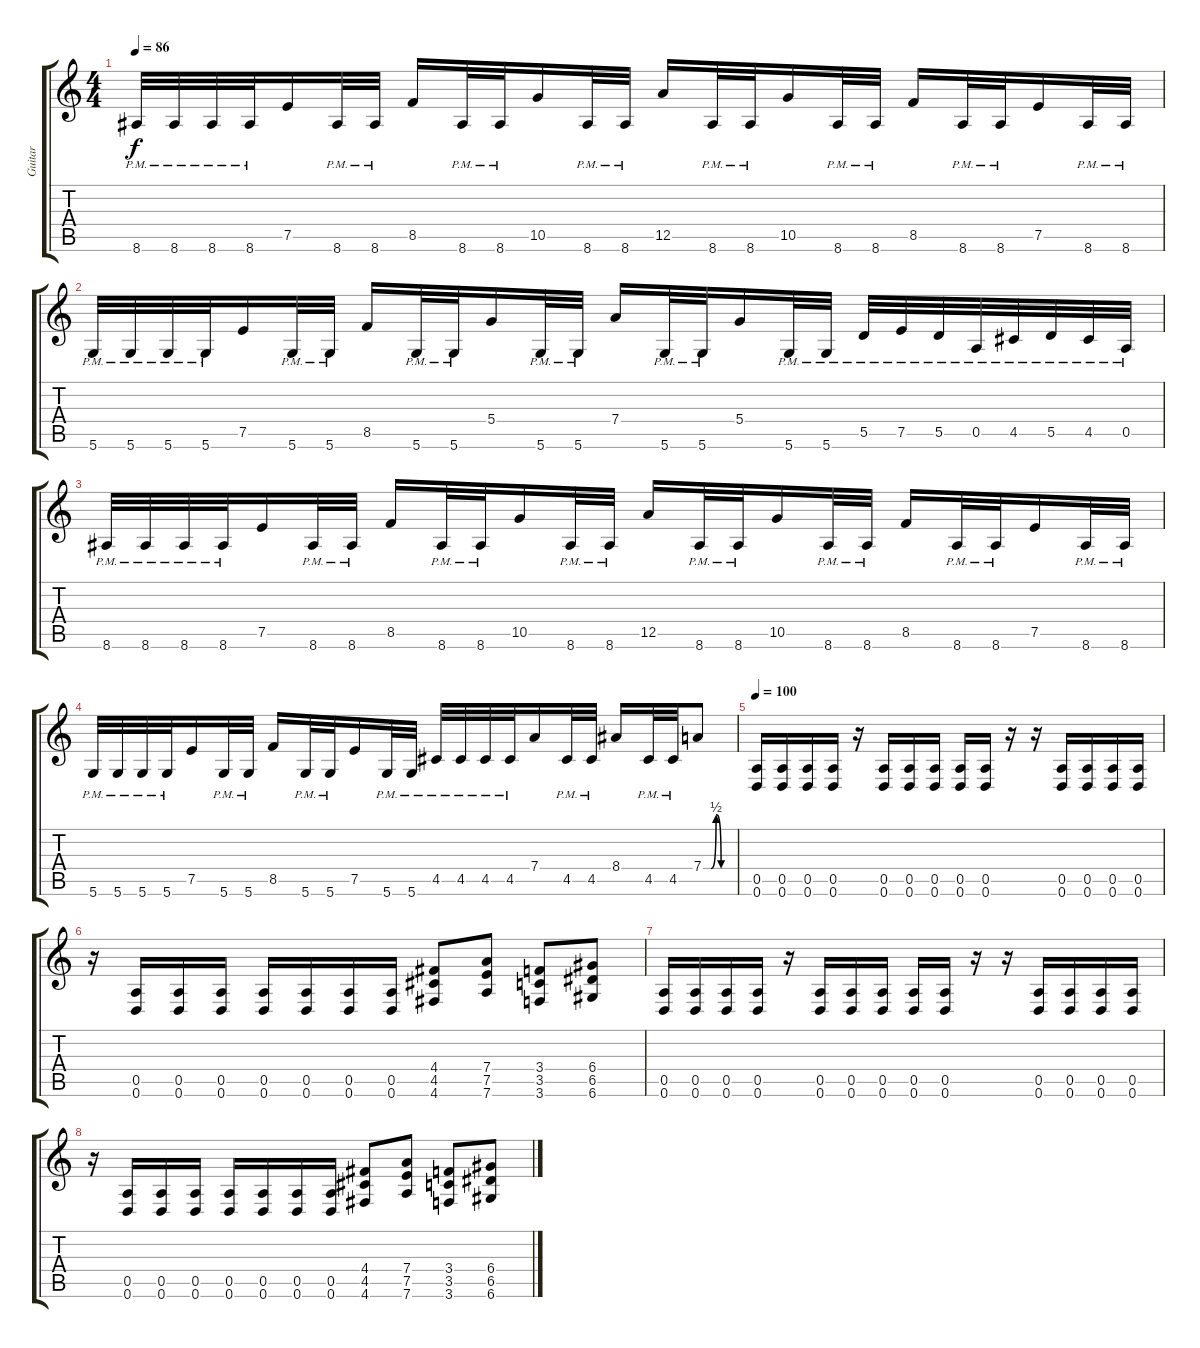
\track ("Guitar" "Guitar") {instrument distortionguitar}
\staff {score tabs}
\tuning (E4 B3 G3 D3 A2 D2) {hide}
\ts (4 4)
\tempo 86
\clef g2
\ks c
8.6{pm}.32{dy f} 8.6{pm}.32 8.6{pm}.32 8.6{pm}.32 7.5.16 8.6{pm}.32 8.6{pm}.32 8.5.16 8.6{pm}.32 8.6{pm}.32 10.5.16 8.6{pm}.32 8.6{pm}.32 12.5.16 8.6{pm}.32 8.6{pm}.32 10.5.16 8.6{pm}.32 8.6{pm}.32 8.5.16 8.6{pm}.32 8.6{pm}.32 7.5.16 8.6{pm}.32 8.6{pm}.32 |
5.6{pm}.32 5.6{pm}.32 5.6{pm}.32 5.6{pm}.32 7.5.16 5.6{pm}.32 5.6{pm}.32 8.5.16 5.6{pm}.32 5.6{pm}.32 5.4.16 5.6{pm}.32 5.6{pm}.32 7.4.16 5.6{pm}.32 5.6{pm}.32 5.4.16 5.6{pm}.32 5.6{pm}.32 5.5{pm}.32 7.5{pm}.32 5.5{pm}.32 0.5{pm}.32 4.5{pm}.32 5.5{pm}.32 4.5{pm}.32 0.5{pm}.32 |
8.6{pm}.32 8.6{pm}.32 8.6{pm}.32 8.6{pm}.32 7.5.16 8.6{pm}.32 8.6{pm}.32 8.5.16 8.6{pm}.32 8.6{pm}.32 10.5.16 8.6{pm}.32 8.6{pm}.32 12.5.16 8.6{pm}.32 8.6{pm}.32 10.5.16 8.6{pm}.32 8.6{pm}.32 8.5.16 8.6{pm}.32 8.6{pm}.32 7.5.16 8.6{pm}.32 8.6{pm}.32 |
5.6{pm}.32 5.6{pm}.32 5.6{pm}.32 5.6{pm}.32 7.5.16 5.6{pm}.32 5.6{pm}.32 8.5.16 5.6{pm}.32 5.6{pm}.32 7.5.16 5.6{pm}.32 5.6{pm}.32 4.5{pm}.32 4.5{pm}.32 4.5{pm}.32 4.5{pm}.32 7.4.16 4.5{pm}.32 4.5{pm}.32 8.4.16 4.5{pm}.32 4.5{pm}.32 7.4{be (custom 0 0 15 0 25 2 35 0 45 0 60 0)}.8 |
\tempo 100
(0.5 0.6).16 (0.5 0.6).16 (0.5 0.6).16 (0.5 0.6).16 r.16 (0.5 0.6).16 (0.5 0.6).16 (0.5 0.6).16 (0.5 0.6).16 (0.5 0.6).16 r.16 r.16 (0.5 0.6).16 (0.5 0.6).16 (0.5 0.6).16 (0.5 0.6).16 |
r.16 (0.5 0.6).16 (0.5 0.6).16 (0.5 0.6).16 (0.5 0.6).16 (0.5 0.6).16 (0.5 0.6).16 (0.5 0.6).16 (4.4 4.5 4.6).8 (7.4 7.5 7.6).8 (3.4 3.5 3.6).8 (6.4 6.5 6.6).8 |
(0.5 0.6).16 (0.5 0.6).16 (0.5 0.6).16 (0.5 0.6).16 r.16 (0.5 0.6).16 (0.5 0.6).16 (0.5 0.6).16 (0.5 0.6).16 (0.5 0.6).16 r.16 r.16 (0.5 0.6).16 (0.5 0.6).16 (0.5 0.6).16 (0.5 0.6).16 |
r.16 (0.5 0.6).16 (0.5 0.6).16 (0.5 0.6).16 (0.5 0.6).16 (0.5 0.6).16 (0.5 0.6).16 (0.5 0.6).16 (4.4 4.5 4.6).8 (7.4 7.5 7.6).8 (3.4 3.5 3.6).8 (6.4 6.5 6.6).8
